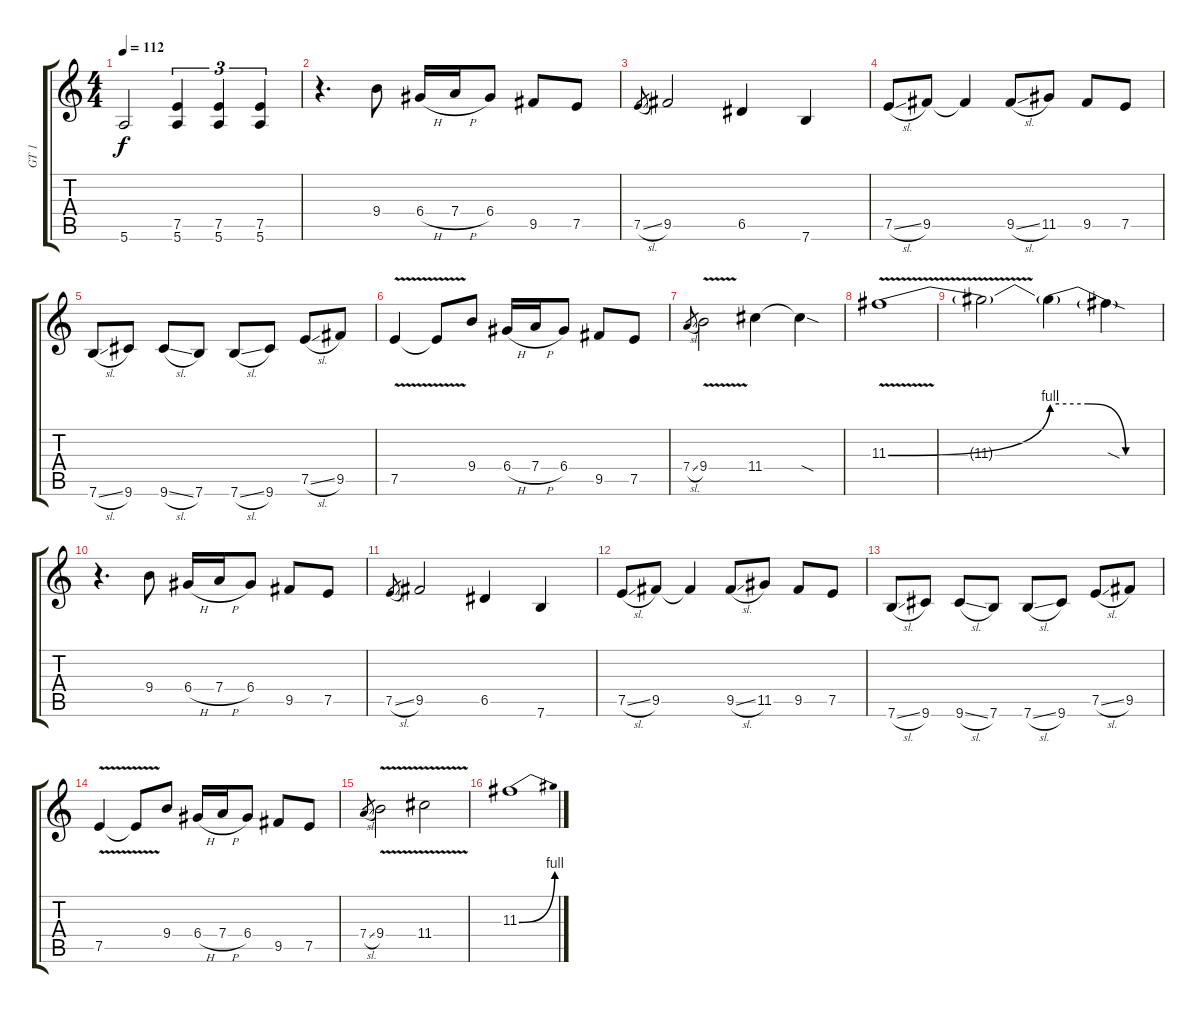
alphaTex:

\track ("GT 1" "GT 1") {instrument distortionguitar}
\staff {score tabs}
\tuning (E4 B3 G3 D3 A2 E2) {hide}
\ts (4 4)
\tempo 112
\clef g2
\ks c
5.6.2{dy f} (7.5 5.6).4{tu (3 2)} (7.5 5.6).4{tu (3 2)} (7.5 5.6).4{tu (3 2)} |
r.4{d} 9.4.8 6.4{h}.16 7.4{h}.16 6.4.8 9.5.8 7.5.8 |
7.5{sl}.8{gr} 9.5.2 6.5.4 7.6.4 |
7.5{sl}.8 9.5.8 9.5{t}.4 9.5{sl}.8 11.5.8 9.5.8 7.5.8 |
7.6{sl}.8 9.6.8 9.6{sl}.8 7.6.8 7.6{sl}.8 9.6.8 7.5{sl}.8 9.5.8 |
7.5{v}.4 7.5{t}.8 9.4.8 6.4{h}.16 7.4{h}.16 6.4.8 9.5.8 7.5.8 |
7.4{sl}.8{gr} 9.4{v}.2 11.4.4 11.4{sod t}.4 |
11.3{be (bend 0 0 60 4) v}.1 |
11.3{t}.2 11.3{be (custom 0 4 20 4 40 0 60 0) t}.4 11.3{sod t}.4 |
r.4{d} 9.4.8 6.4{h}.16 7.4{h}.16 6.4.8 9.5.8 7.5.8 |
7.5{sl}.8{gr} 9.5.2 6.5.4 7.6.4 |
7.5{sl}.8 9.5.8 9.5{t}.4 9.5{sl}.8 11.5.8 9.5.8 7.5.8 |
7.6{sl}.8 9.6.8 9.6{sl}.8 7.6.8 7.6{sl}.8 9.6.8 7.5{sl}.8 9.5.8 |
7.5{v}.4 7.5{t}.8 9.4.8 6.4{h}.16 7.4{h}.16 6.4.8 9.5.8 7.5.8 |
7.4{sl}.8{gr} 9.4{v}.2 11.4{v}.2 |
11.3{be (bend 0 0 60 4)}.1
